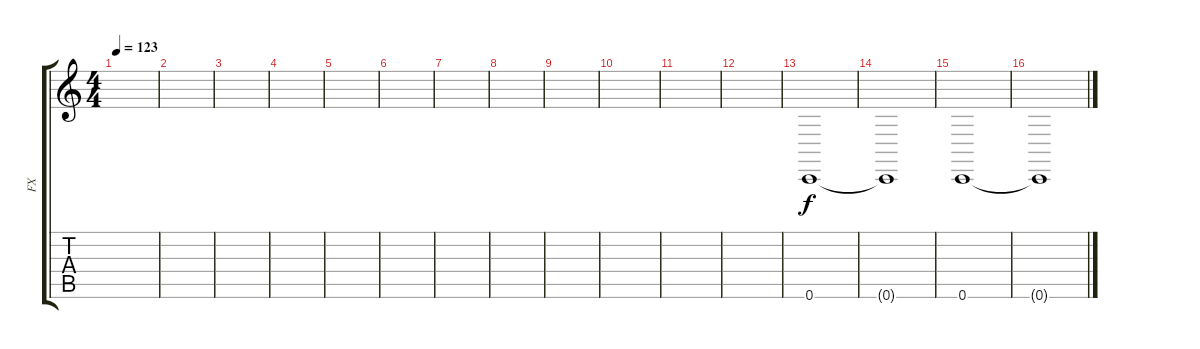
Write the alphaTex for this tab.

\track ("FX" "FX") {instrument fx3crystal}
\staff {score tabs}
\tuning (D4 A3 F3 C3 G2 C2) {hide}
\ts (4 4)
\tempo 123
\clef g2
\ks c
|
|
|
|
|
|
|
|
|
|
|
|
0.6.1 |
0.6{t}.1 |
0.6.1 |
0.6{t}.1
